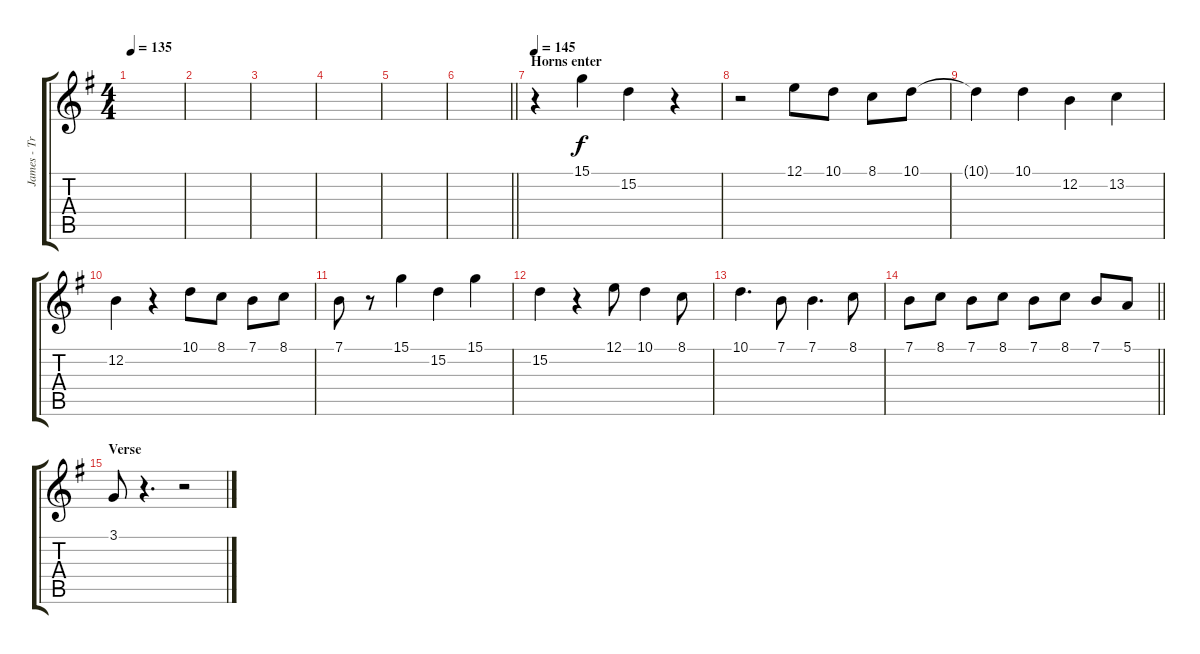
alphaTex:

\track ("James - Trumpet" "James - Tr") {instrument trumpet}
\staff {score tabs}
\tuning (E4 B3 G3 D3 A2 E2) {hide}
\ts (4 4)
\tempo 135
\clef g2
\ks g
|
|
|
|
|
\barLineRight lightlight
|
\section ("" "Horns enter")
\tempo 145
r.4 15.1.4 15.2.4 r.4 |
r.2 12.1.8 10.1.8 8.1.8 10.1.8 |
10.1{t}.4 10.1.4 12.2.4 13.2.4 |
12.2.4 r.4 10.1.8 8.1.8 7.1.8 8.1.8 |
7.1.8 r.8 15.1.4 15.2.4 15.1.4 |
15.2.4 r.4 12.1.8 10.1.4 8.1.8 |
10.1.4{d} 7.1.8 7.1.4{d} 8.1.8 |
\barLineRight lightlight
7.1.8 8.1.8 7.1.8 8.1.8 7.1.8 8.1.8 7.1.8 5.1.8 |
\section ("" "Verse")
3.1.8 r.4{d} r.2
